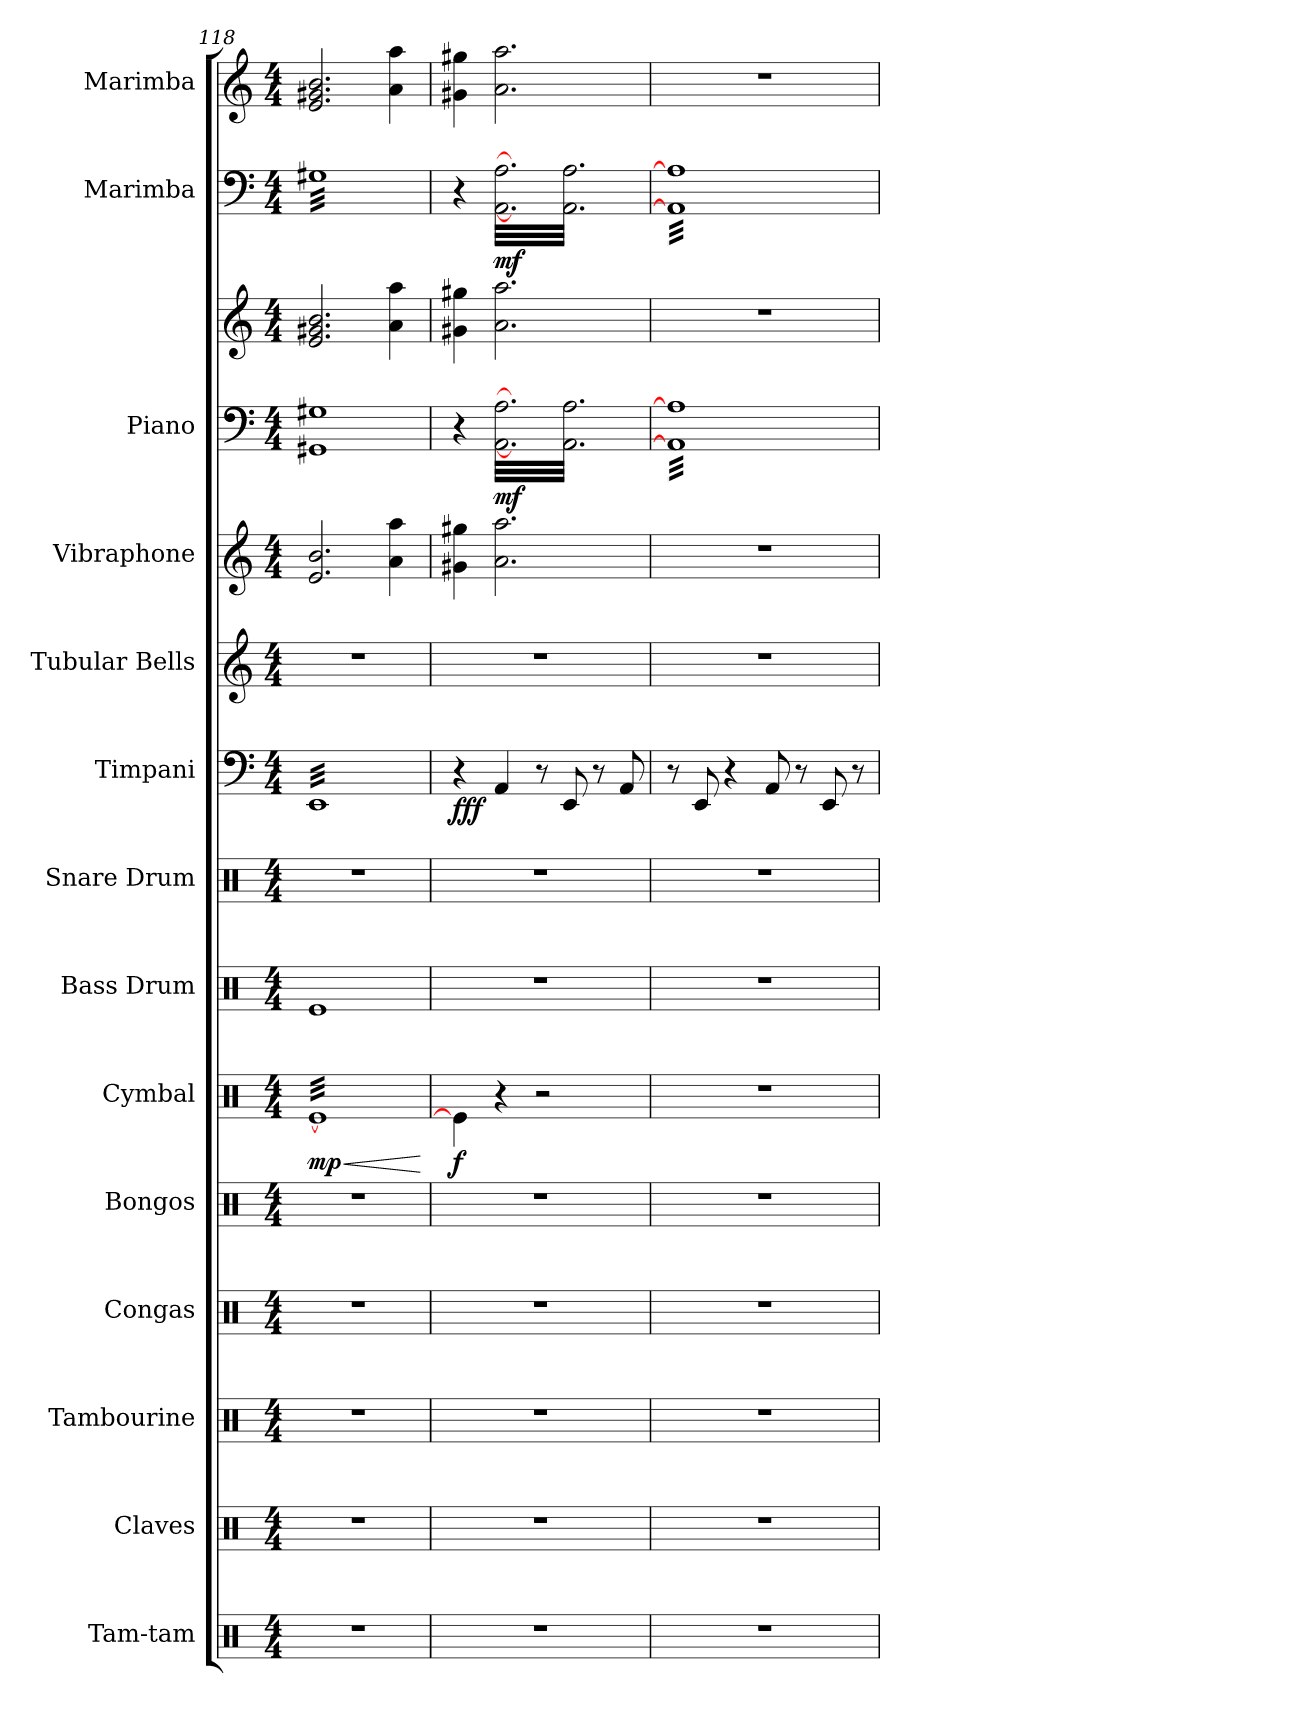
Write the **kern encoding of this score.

**kern	**kern	**kern	**kern	**kern	**kern	**dynam	**kern	**kern	**kern	**dynam	**kern	**kern	**kern	**kern	**dynam	**kern	**dynam	**kern
*part14	*part13	*part12	*part11	*part10	*part9	*part9	*part8	*part7	*part6	*part6	*part5	*part4	*part3	*part3	*part3	*part2	*part2	*part1
*staff15	*staff14	*staff13	*staff12	*staff11	*staff10	*staff10	*staff9	*staff8	*staff7	*staff7	*staff6	*staff5	*staff4	*staff3	*staff3/4	*staff2	*staff2	*staff1
*I"Tam-tam	*I"Claves	*I"Tambourine	*I"Congas	*I"Bongos	*I"Cymbal	*	*I"Bass Drum	*I"Snare Drum	*I"Timpani	*	*I"Tubular Bells	*I"Vibraphone	*I"Piano	*	*	*I"Marimba	*	*I"Marimba
*I'Tam-tam	*I'Clv.	*I'Tamb.	*I'Co.	*I'Bo.	*I'Cym.	*	*I'B. Dr.	*I'Sn. Dr.	*I'Timp.	*	*I'Tu. Be.	*I'Vib.	*I'Pno.	*	*	*I'Mrm.	*	*I'Mrm.
*clefX	*clefX	*clefX	*clefX	*clefX	*clefX	*	*clefX	*clefX	*clefF4	*	*clefG2	*clefG2	*clefF4	*clefG2	*	*clefF4	*	*clefG2
*k[]	*k[]	*k[]	*k[]	*k[]	*k[]	*	*k[]	*k[]	*k[]	*	*k[]	*k[]	*k[]	*k[]	*	*k[]	*	*k[]
*M4/4	*M4/4	*M4/4	*M4/4	*M4/4	*M4/4	*	*M4/4	*M4/4	*M4/4	*	*M4/4	*M4/4	*M4/4	*M4/4	*	*M4/4	*	*M4/4
=118	=118	=118	=118	=118	=118	=118	=118	=118	=118	=118	=118	=118	=118	=118	=118	=118	=118	=118
!	!	!	!	!	!	!LO:HP:b	!	!	!	!	!	!	!	!	!	!	!	!
!	!	!	!	!	!	!LO:DY:n=1:b	!	!	!	!	!	!	!	!	!	!	!	!
*	*	*	*	*	*tremolo	*	*	*	*	*	*	*	*	*	*	*	*	*
*	*	*	*	*	*	*	*	*	*tremolo	*	*	*	*	*	*	*	*	*
*	*	*	*	*	*	*	*	*	*	*	*	*	*	*	*	*tremolo	*	*
1r	1r	1r	1r	1r	[32ReLLL	< mp	1Re	1r	32EELLL	.	1r	2.e/ 2.b/	1GG#X 1G#X	2.e/ 2.g#X/ 2.b/	.	32G#XLLL	.	2.e/ 2.g#X/ 2.b/
.	.	.	.	.	32Re	.	.	.	32EE	.	.	.	.	.	.	32G#X	.	.
.	.	.	.	.	32Re	.	.	.	32EE	.	.	.	.	.	.	32G#X	.	.
.	.	.	.	.	32Re	.	.	.	32EE	.	.	.	.	.	.	32G#X	.	.
.	.	.	.	.	32Re	.	.	.	32EE	.	.	.	.	.	.	32G#X	.	.
.	.	.	.	.	32Re	.	.	.	32EE	.	.	.	.	.	.	32G#X	.	.
.	.	.	.	.	32Re	.	.	.	32EE	.	.	.	.	.	.	32G#X	.	.
.	.	.	.	.	32Re	.	.	.	32EE	.	.	.	.	.	.	32G#X	.	.
.	.	.	.	.	32Re	.	.	.	32EE	.	.	.	.	.	.	32G#X	.	.
.	.	.	.	.	32Re	.	.	.	32EE	.	.	.	.	.	.	32G#X	.	.
.	.	.	.	.	32Re	.	.	.	32EE	.	.	.	.	.	.	32G#X	.	.
.	.	.	.	.	32Re	.	.	.	32EE	.	.	.	.	.	.	32G#X	.	.
.	.	.	.	.	32Re	.	.	.	32EE	.	.	.	.	.	.	32G#X	.	.
.	.	.	.	.	32Re	.	.	.	32EE	.	.	.	.	.	.	32G#X	.	.
.	.	.	.	.	32Re	.	.	.	32EE	.	.	.	.	.	.	32G#X	.	.
.	.	.	.	.	32Re	.	.	.	32EE	.	.	.	.	.	.	32G#X	.	.
.	.	.	.	.	32Re	.	.	.	32EE	.	.	.	.	.	.	32G#X	.	.
.	.	.	.	.	32Re	.	.	.	32EE	.	.	.	.	.	.	32G#X	.	.
.	.	.	.	.	32Re	.	.	.	32EE	.	.	.	.	.	.	32G#X	.	.
.	.	.	.	.	32Re	.	.	.	32EE	.	.	.	.	.	.	32G#X	.	.
.	.	.	.	.	32Re	.	.	.	32EE	.	.	.	.	.	.	32G#X	.	.
.	.	.	.	.	32Re	.	.	.	32EE	.	.	.	.	.	.	32G#X	.	.
.	.	.	.	.	32Re	.	.	.	32EE	.	.	.	.	.	.	32G#X	.	.
.	.	.	.	.	32Re	.	.	.	32EE	.	.	.	.	.	.	32G#X	.	.
.	.	.	.	.	32Re	.	.	.	32EE	.	.	4a\ 4aa\	.	4a\ 4aa\	.	32G#X	.	4a\ 4aa\
.	.	.	.	.	32Re	.	.	.	32EE	.	.	.	.	.	.	32G#X	.	.
.	.	.	.	.	32Re	.	.	.	32EE	.	.	.	.	.	.	32G#X	.	.
.	.	.	.	.	32Re	.	.	.	32EE	.	.	.	.	.	.	32G#X	.	.
.	.	.	.	.	32Re	.	.	.	32EE	.	.	.	.	.	.	32G#X	.	.
.	.	.	.	.	32Re	.	.	.	32EE	.	.	.	.	.	.	32G#X	.	.
.	.	.	.	.	32Re	.	.	.	32EE	.	.	.	.	.	.	32G#X	.	.
.	.	.	.	.	32ReJJJ	.	.	.	32EEJJJ	.	.	.	.	.	.	32G#XJJJ	.	.
*	*	*	*	*	*	*	*	*	*Xtremolo	*	*	*	*	*	*	*	*	*
*	*	*	*	*	*Xtremolo	*	*	*	*	*	*	*	*	*	*	*	*	*
.	.	.	.	.	.	[	.	.	.	.	.	.	.	.	.	.	.	.
=119	=119	=119	=119	=119	=119	=119	=119	=119	=119	=119	=119	=119	=119	=119	=119	=119	=119	=119
!	!	!	!	!	!	!LO:DY:b	!	!	!	!LO:DY:b	!	!	!	!	!	!	!	!
1r	1r	1r	1r	1r	4Re\]	f	1r	1r	4r	fff	1r	4g#X\ 4gg#X\	4r	4g#X\ 4gg#X\	.	4r	.	4g#X\ 4gg#X\
!	!	!	!	!	!	!	!	!	!	!	!	!	!	!	!LO:DY:b=2	!	!LO:DY:b	!
*	*	*	*	*	*	*	*	*	*	*	*	*	*tremolo	*	*	*	*	*
.	.	.	.	.	4r	.	.	.	4AA/	.	.	2.a\ 2.aa\	[32AA\ [32A\LLL	2.a\ 2.aa\	mf	[32AA\ [32A\LLL	mf	2.a\ 2.aa\
.	.	.	.	.	.	.	.	.	.	.	.	.	32AA\ 32A\	.	.	32AA\ 32A\	.	.
.	.	.	.	.	.	.	.	.	.	.	.	.	32AA\ 32A\	.	.	32AA\ 32A\	.	.
.	.	.	.	.	.	.	.	.	.	.	.	.	32AA\ 32A\	.	.	32AA\ 32A\	.	.
.	.	.	.	.	.	.	.	.	.	.	.	.	32AA\ 32A\	.	.	32AA\ 32A\	.	.
.	.	.	.	.	.	.	.	.	.	.	.	.	32AA\ 32A\	.	.	32AA\ 32A\	.	.
.	.	.	.	.	.	.	.	.	.	.	.	.	32AA\ 32A\	.	.	32AA\ 32A\	.	.
.	.	.	.	.	.	.	.	.	.	.	.	.	32AA\ 32A\	.	.	32AA\ 32A\	.	.
.	.	.	.	.	2r	.	.	.	8r	.	.	.	32AA\ 32A\	.	.	32AA\ 32A\	.	.
.	.	.	.	.	.	.	.	.	.	.	.	.	32AA\ 32A\	.	.	32AA\ 32A\	.	.
.	.	.	.	.	.	.	.	.	.	.	.	.	32AA\ 32A\	.	.	32AA\ 32A\	.	.
.	.	.	.	.	.	.	.	.	.	.	.	.	32AA\ 32A\	.	.	32AA\ 32A\	.	.
.	.	.	.	.	.	.	.	.	8EE/	.	.	.	32AA\ 32A\	.	.	32AA\ 32A\	.	.
.	.	.	.	.	.	.	.	.	.	.	.	.	32AA\ 32A\	.	.	32AA\ 32A\	.	.
.	.	.	.	.	.	.	.	.	.	.	.	.	32AA\ 32A\	.	.	32AA\ 32A\	.	.
.	.	.	.	.	.	.	.	.	.	.	.	.	32AA\ 32A\	.	.	32AA\ 32A\	.	.
.	.	.	.	.	.	.	.	.	8r	.	.	.	32AA\ 32A\	.	.	32AA\ 32A\	.	.
.	.	.	.	.	.	.	.	.	.	.	.	.	32AA\ 32A\	.	.	32AA\ 32A\	.	.
.	.	.	.	.	.	.	.	.	.	.	.	.	32AA\ 32A\	.	.	32AA\ 32A\	.	.
.	.	.	.	.	.	.	.	.	.	.	.	.	32AA\ 32A\	.	.	32AA\ 32A\	.	.
.	.	.	.	.	.	.	.	.	8AA/	.	.	.	32AA\ 32A\	.	.	32AA\ 32A\	.	.
.	.	.	.	.	.	.	.	.	.	.	.	.	32AA\ 32A\	.	.	32AA\ 32A\	.	.
.	.	.	.	.	.	.	.	.	.	.	.	.	32AA\ 32A\	.	.	32AA\ 32A\	.	.
.	.	.	.	.	.	.	.	.	.	.	.	.	32AA\ 32A\JJJ	.	.	32AA\ 32A\JJJ	.	.
=120	=120	=120	=120	=120	=120	=120	=120	=120	=120	=120	=120	=120	=120	=120	=120	=120	=120	=120
1r	1r	1r	1r	1r	1r	.	1r	1r	8r	.	1r	1r	32AA] 32A]LLL	1r	.	32AA] 32A]LLL	.	1r
.	.	.	.	.	.	.	.	.	.	.	.	.	32AA 32A	.	.	32AA 32A	.	.
.	.	.	.	.	.	.	.	.	.	.	.	.	32AA 32A	.	.	32AA 32A	.	.
.	.	.	.	.	.	.	.	.	.	.	.	.	32AA 32A	.	.	32AA 32A	.	.
.	.	.	.	.	.	.	.	.	8EE/	.	.	.	32AA 32A	.	.	32AA 32A	.	.
.	.	.	.	.	.	.	.	.	.	.	.	.	32AA 32A	.	.	32AA 32A	.	.
.	.	.	.	.	.	.	.	.	.	.	.	.	32AA 32A	.	.	32AA 32A	.	.
.	.	.	.	.	.	.	.	.	.	.	.	.	32AA 32A	.	.	32AA 32A	.	.
.	.	.	.	.	.	.	.	.	4r	.	.	.	32AA 32A	.	.	32AA 32A	.	.
.	.	.	.	.	.	.	.	.	.	.	.	.	32AA 32A	.	.	32AA 32A	.	.
.	.	.	.	.	.	.	.	.	.	.	.	.	32AA 32A	.	.	32AA 32A	.	.
.	.	.	.	.	.	.	.	.	.	.	.	.	32AA 32A	.	.	32AA 32A	.	.
.	.	.	.	.	.	.	.	.	.	.	.	.	32AA 32A	.	.	32AA 32A	.	.
.	.	.	.	.	.	.	.	.	.	.	.	.	32AA 32A	.	.	32AA 32A	.	.
.	.	.	.	.	.	.	.	.	.	.	.	.	32AA 32A	.	.	32AA 32A	.	.
.	.	.	.	.	.	.	.	.	.	.	.	.	32AA 32A	.	.	32AA 32A	.	.
.	.	.	.	.	.	.	.	.	8AA/	.	.	.	32AA 32A	.	.	32AA 32A	.	.
.	.	.	.	.	.	.	.	.	.	.	.	.	32AA 32A	.	.	32AA 32A	.	.
.	.	.	.	.	.	.	.	.	.	.	.	.	32AA 32A	.	.	32AA 32A	.	.
.	.	.	.	.	.	.	.	.	.	.	.	.	32AA 32A	.	.	32AA 32A	.	.
.	.	.	.	.	.	.	.	.	8r	.	.	.	32AA 32A	.	.	32AA 32A	.	.
.	.	.	.	.	.	.	.	.	.	.	.	.	32AA 32A	.	.	32AA 32A	.	.
.	.	.	.	.	.	.	.	.	.	.	.	.	32AA 32A	.	.	32AA 32A	.	.
.	.	.	.	.	.	.	.	.	.	.	.	.	32AA 32A	.	.	32AA 32A	.	.
.	.	.	.	.	.	.	.	.	8EE/	.	.	.	32AA 32A	.	.	32AA 32A	.	.
.	.	.	.	.	.	.	.	.	.	.	.	.	32AA 32A	.	.	32AA 32A	.	.
.	.	.	.	.	.	.	.	.	.	.	.	.	32AA 32A	.	.	32AA 32A	.	.
.	.	.	.	.	.	.	.	.	.	.	.	.	32AA 32A	.	.	32AA 32A	.	.
.	.	.	.	.	.	.	.	.	8r	.	.	.	32AA 32A	.	.	32AA 32A	.	.
.	.	.	.	.	.	.	.	.	.	.	.	.	32AA 32A	.	.	32AA 32A	.	.
.	.	.	.	.	.	.	.	.	.	.	.	.	32AA 32A	.	.	32AA 32A	.	.
.	.	.	.	.	.	.	.	.	.	.	.	.	32AA 32AJJJ	.	.	32AA 32AJJJ	.	.
*	*	*	*	*	*	*	*	*	*	*	*	*	*	*	*	*Xtremolo	*	*
*	*	*	*	*	*	*	*	*	*	*	*	*	*Xtremolo	*	*	*	*	*
=	=	=	=	=	=	=	=	=	=	=	=	=	=	=	=	=	=	=
*-	*-	*-	*-	*-	*-	*-	*-	*-	*-	*-	*-	*-	*-	*-	*-	*-	*-	*-
